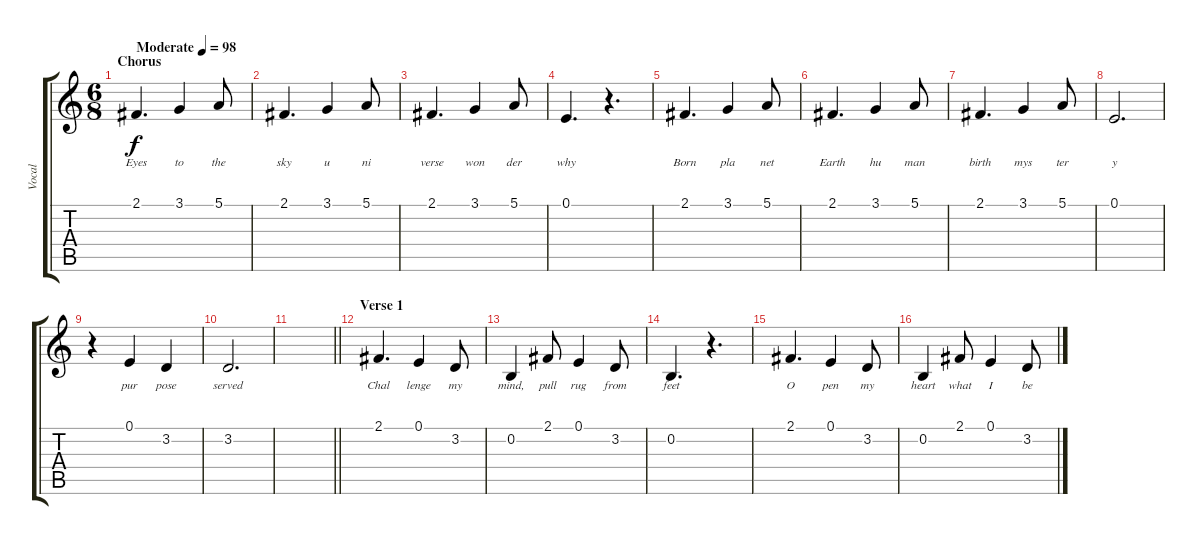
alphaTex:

\track ("Vocal" "Vocal") {instrument acousticgrandpiano}
\staff {score tabs}
\tuning (E4 B3 G3 D3 A2 E2) {hide}
\ts (6 8)
\section ("" "Chorus")
\tempo (98 "Moderate")
\clef g2
\ks c
2.1.4{d lyrics (0 "Eyes") lyrics (1 "") lyrics (2 "") lyrics (3 "") lyrics (4 "") dy f instrument acousticgrandpiano} 3.1.4{lyrics (0 "to") lyrics (1 "") lyrics (2 "") lyrics (3 "") lyrics (4 "")} 5.1.8{lyrics (0 "the") lyrics (1 "") lyrics (2 "") lyrics (3 "") lyrics (4 "")} |
2.1.4{d lyrics (0 "sky") lyrics (1 "") lyrics (2 "") lyrics (3 "") lyrics (4 "")} 3.1.4{lyrics (0 "u") lyrics (1 "") lyrics (2 "") lyrics (3 "") lyrics (4 "")} 5.1.8{lyrics (0 "ni") lyrics (1 "") lyrics (2 "") lyrics (3 "") lyrics (4 "")} |
2.1.4{d lyrics (0 "verse") lyrics (1 "") lyrics (2 "") lyrics (3 "") lyrics (4 "")} 3.1.4{lyrics (0 "won") lyrics (1 "") lyrics (2 "") lyrics (3 "") lyrics (4 "")} 5.1.8{lyrics (0 "der") lyrics (1 "") lyrics (2 "") lyrics (3 "") lyrics (4 "")} |
0.1.4{d lyrics (0 "why") lyrics (1 "") lyrics (2 "") lyrics (3 "") lyrics (4 "")} r.4{d} |
2.1.4{d lyrics (0 "Born") lyrics (1 "") lyrics (2 "") lyrics (3 "") lyrics (4 "")} 3.1.4{lyrics (0 "pla") lyrics (1 "") lyrics (2 "") lyrics (3 "") lyrics (4 "")} 5.1.8{lyrics (0 "net") lyrics (1 "") lyrics (2 "") lyrics (3 "") lyrics (4 "")} |
2.1.4{d lyrics (0 "Earth") lyrics (1 "") lyrics (2 "") lyrics (3 "") lyrics (4 "")} 3.1.4{lyrics (0 "hu") lyrics (1 "") lyrics (2 "") lyrics (3 "") lyrics (4 "")} 5.1.8{lyrics (0 "man") lyrics (1 "") lyrics (2 "") lyrics (3 "") lyrics (4 "")} |
2.1.4{d lyrics (0 "birth") lyrics (1 "") lyrics (2 "") lyrics (3 "") lyrics (4 "")} 3.1.4{lyrics (0 "mys") lyrics (1 "") lyrics (2 "") lyrics (3 "") lyrics (4 "")} 5.1.8{lyrics (0 "ter") lyrics (1 "") lyrics (2 "") lyrics (3 "") lyrics (4 "")} |
0.1.2{d lyrics (0 "y") lyrics (1 "") lyrics (2 "") lyrics (3 "") lyrics (4 "")} |
r.4 0.1.4{lyrics (0 "pur") lyrics (1 "") lyrics (2 "") lyrics (3 "") lyrics (4 "")} 3.2.4{lyrics (0 "pose") lyrics (1 "") lyrics (2 "") lyrics (3 "") lyrics (4 "")} |
3.2.2{d lyrics (0 "served") lyrics (1 "") lyrics (2 "") lyrics (3 "") lyrics (4 "")} |
\barLineRight lightlight
|
\section ("" "Verse 1")
2.1.4{d lyrics (0 "Chal") lyrics (1 "") lyrics (2 "") lyrics (3 "") lyrics (4 "")} 0.1.4{lyrics (0 "lenge") lyrics (1 "") lyrics (2 "") lyrics (3 "") lyrics (4 "")} 3.2.8{lyrics (0 "my") lyrics (1 "") lyrics (2 "") lyrics (3 "") lyrics (4 "")} |
0.2.4{lyrics (0 "mind,") lyrics (1 "") lyrics (2 "") lyrics (3 "") lyrics (4 "")} 2.1.8{lyrics (0 "pull") lyrics (1 "") lyrics (2 "") lyrics (3 "") lyrics (4 "")} 0.1.4{lyrics (0 "rug") lyrics (1 "") lyrics (2 "") lyrics (3 "") lyrics (4 "")} 3.2.8{lyrics (0 "from") lyrics (1 "") lyrics (2 "") lyrics (3 "") lyrics (4 "")} |
0.2.4{d lyrics (0 "feet") lyrics (1 "") lyrics (2 "") lyrics (3 "") lyrics (4 "")} r.4{d} |
2.1.4{d lyrics (0 "O") lyrics (1 "") lyrics (2 "") lyrics (3 "") lyrics (4 "")} 0.1.4{lyrics (0 "pen") lyrics (1 "") lyrics (2 "") lyrics (3 "") lyrics (4 "")} 3.2.8{lyrics (0 "my") lyrics (1 "") lyrics (2 "") lyrics (3 "") lyrics (4 "")} |
0.2.4{lyrics (0 "heart") lyrics (1 "") lyrics (2 "") lyrics (3 "") lyrics (4 "")} 2.1.8{lyrics (0 "what") lyrics (1 "") lyrics (2 "") lyrics (3 "") lyrics (4 "")} 0.1.4{lyrics (0 "I") lyrics (1 "") lyrics (2 "") lyrics (3 "") lyrics (4 "")} 3.2.8{lyrics (0 "be") lyrics (1 "") lyrics (2 "") lyrics (3 "") lyrics (4 "")}
